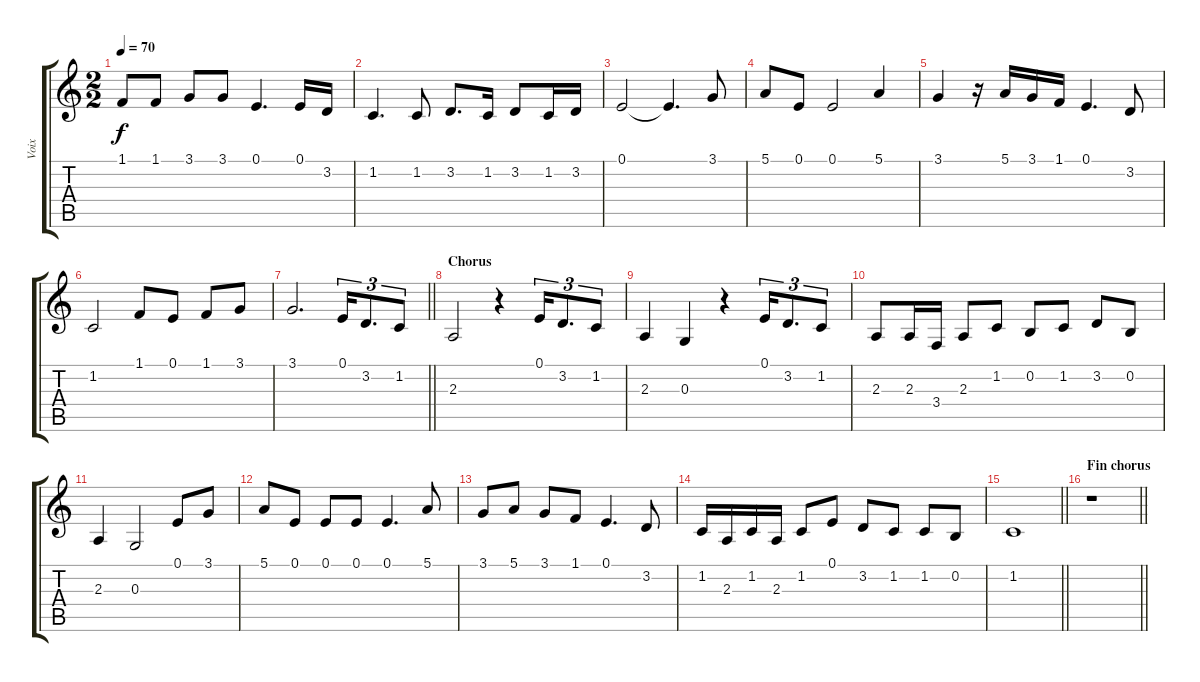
\track ("Voix" "Voix") {instrument altosax}
\staff {score tabs}
\tuning (E4 B3 G3 D3 A2 E2) {hide}
\ts (2 2)
\tempo 70
\clef g2
\ks c
1.1.8{dy f} 1.1.8 3.1.8 3.1.8 0.1.4{d} 0.1.16 3.2.16 |
1.2.4{d} 1.2.8 3.2.8{d} 1.2.16 3.2.8 1.2.16 3.2.16 |
0.1.2 0.1{t}.4{d} 3.1.8 |
5.1.8 0.1.8 0.1.2 5.1.4 |
3.1.4 r.16 5.1.16 3.1.16 1.1.16 0.1.4{d} 3.2.8 |
1.2.2 1.1.8 0.1.8 1.1.8 3.1.8 |
\barLineRight lightlight
3.1.2{d} 0.1.16{tu (3 2)} 3.2.8{d tu (3 2)} 1.2.8{tu (3 2)} |
\section ("" "Chorus")
2.3.2 r.4 0.1.16{tu (3 2)} 3.2.8{d tu (3 2)} 1.2.8{tu (3 2)} |
2.3.4 0.3.4 r.4 0.1.16{tu (3 2)} 3.2.8{d tu (3 2)} 1.2.8{tu (3 2)} |
2.3.8 2.3.16 3.4.16 2.3.8 1.2.8 0.2.8 1.2.8 3.2.8 0.2.8 |
2.3.4 0.3.2 0.1.8 3.1.8 |
5.1.8 0.1.8 0.1.8 0.1.8 0.1.4{d} 5.1.8 |
3.1.8 5.1.8 3.1.8 1.1.8 0.1.4{d} 3.2.8 |
1.2.16 2.3.16 1.2.16 2.3.16 1.2.8 0.1.8 3.2.8 1.2.8 1.2.8 0.2.8 |
\barLineRight lightlight
1.2.1 |
\section ("" "Fin chorus")
\barLineRight lightlight
r.1
